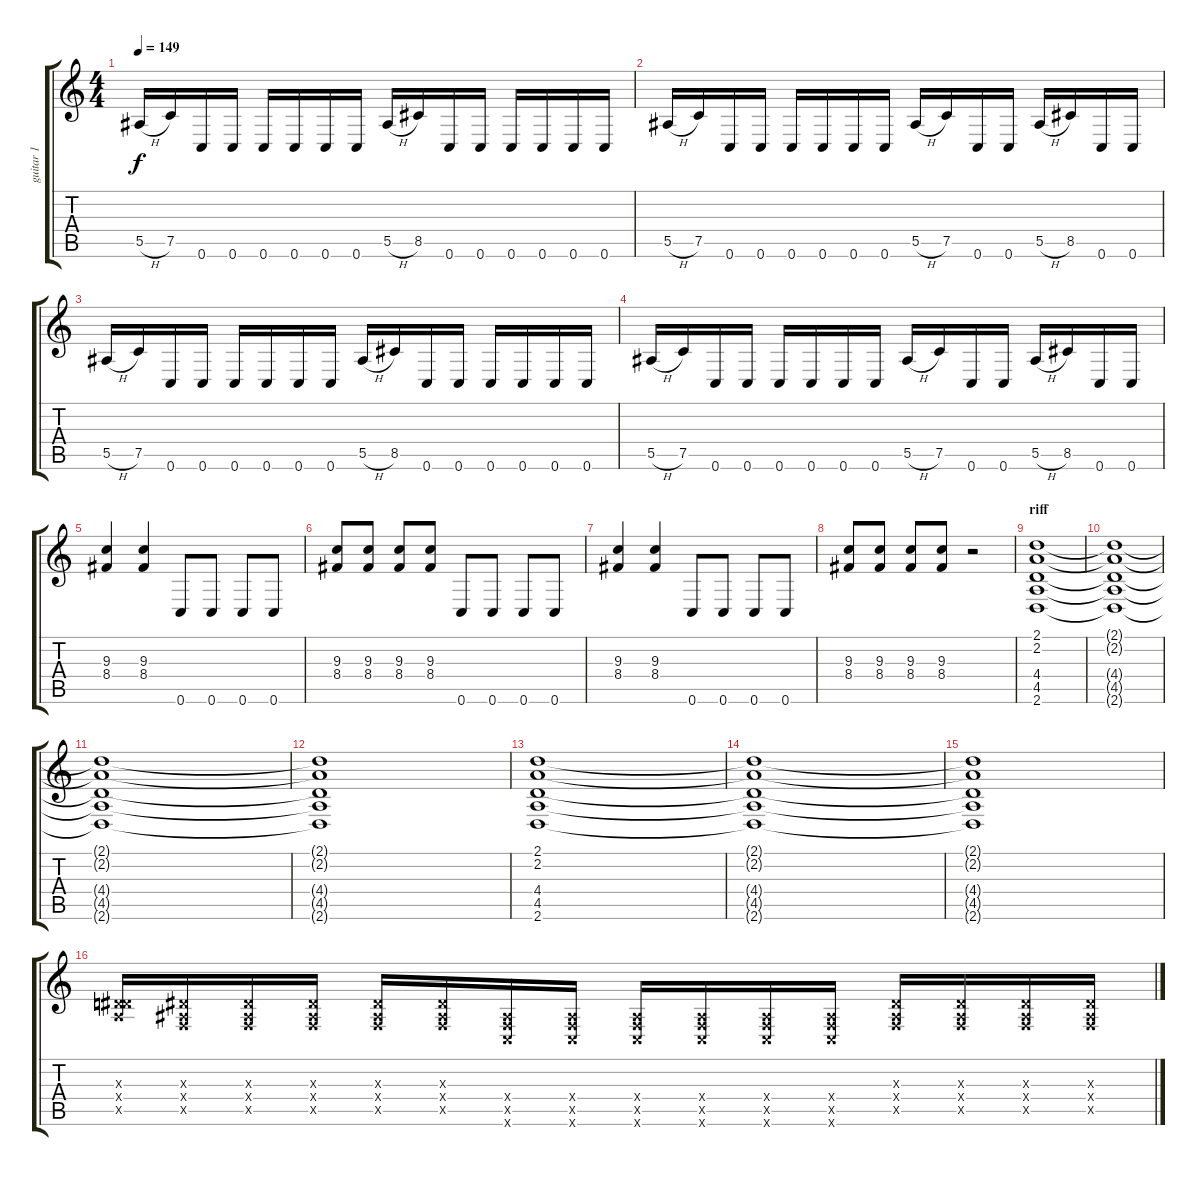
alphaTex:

\track ("guitar 1" "guitar 1") {instrument overdrivenguitar}
\staff {score tabs}
\tuning (C4 G3 Eb3 Bb2 F2 C2) {hide}
\ts (4 4)
\tempo 149
\clef g2
\ks c
5.5{h}.16{dy f} 7.5.16 0.6.16 0.6.16 0.6.16 0.6.16 0.6.16 0.6.16 5.5{h}.16 8.5.16 0.6.16 0.6.16 0.6.16 0.6.16 0.6.16 0.6.16 |
5.5{h}.16 7.5.16 0.6.16 0.6.16 0.6.16 0.6.16 0.6.16 0.6.16 5.5{h}.16 7.5.16 0.6.16 0.6.16 5.5{h}.16 8.5.16 0.6.16 0.6.16 |
5.5{h}.16 7.5.16 0.6.16 0.6.16 0.6.16 0.6.16 0.6.16 0.6.16 5.5{h}.16 8.5.16 0.6.16 0.6.16 0.6.16 0.6.16 0.6.16 0.6.16 |
5.5{h}.16 7.5.16 0.6.16 0.6.16 0.6.16 0.6.16 0.6.16 0.6.16 5.5{h}.16 7.5.16 0.6.16 0.6.16 5.5{h}.16 8.5.16 0.6.16 0.6.16 |
(9.3 8.4).4 (9.3 8.4).4 0.6.8 0.6.8 0.6.8 0.6.8 |
(9.3 8.4).8 (9.3 8.4).8 (9.3 8.4).8 (9.3 8.4).8 0.6.8 0.6.8 0.6.8 0.6.8 |
(9.3 8.4).4 (9.3 8.4).4 0.6.8 0.6.8 0.6.8 0.6.8 |
(9.3 8.4).8 (9.3 8.4).8 (9.3 8.4).8 (9.3 8.4).8 r.2 |
\section ("" "riff")
(2.1 2.2 4.4 4.5 2.6).1 |
(2.1{t} 2.2{t} 4.4{t} 4.5{t} 2.6{t}).1 |
(2.1{t} 2.2{t} 4.4{t} 4.5{t} 2.6{t}).1 |
(2.1{t} 2.2{t} 4.4{t} 4.5{t} 2.6{t}).1 |
(2.1 2.2 4.4 4.5 2.6).1 |
(2.1{t} 2.2{t} 4.4{t} 4.5{t} 2.6{t}).1 |
(2.1{t} 2.2{t} 4.4{t} 4.5{t} 2.6{t}).1 |
(0.3{x} 4.4{x} 4.5{x}).16 (0.3{x} 0.4{x} 0.5{x}).16 (0.3{x} 0.4{x} 0.5{x}).16 (0.3{x} 0.4{x} 0.5{x}).16 (0.3{x} 0.4{x} 0.5{x}).16 (0.3{x} 0.4{x} 0.5{x}).16 (0.4{x} 0.5{x} 0.6{x}).16 (0.4{x} 0.5{x} 0.6{x}).16 (0.4{x} 0.5{x} 0.6{x}).16 (0.4{x} 0.5{x} 0.6{x}).16 (0.4{x} 0.5{x} 0.6{x}).16 (0.4{x} 0.5{x} 0.6{x}).16 (0.3{x} 0.4{x} 0.5{x}).16 (0.3{x} 0.4{x} 0.5{x}).16 (0.3{x} 0.4{x} 0.5{x}).16 (0.3{x} 0.4{x} 0.5{x}).16
